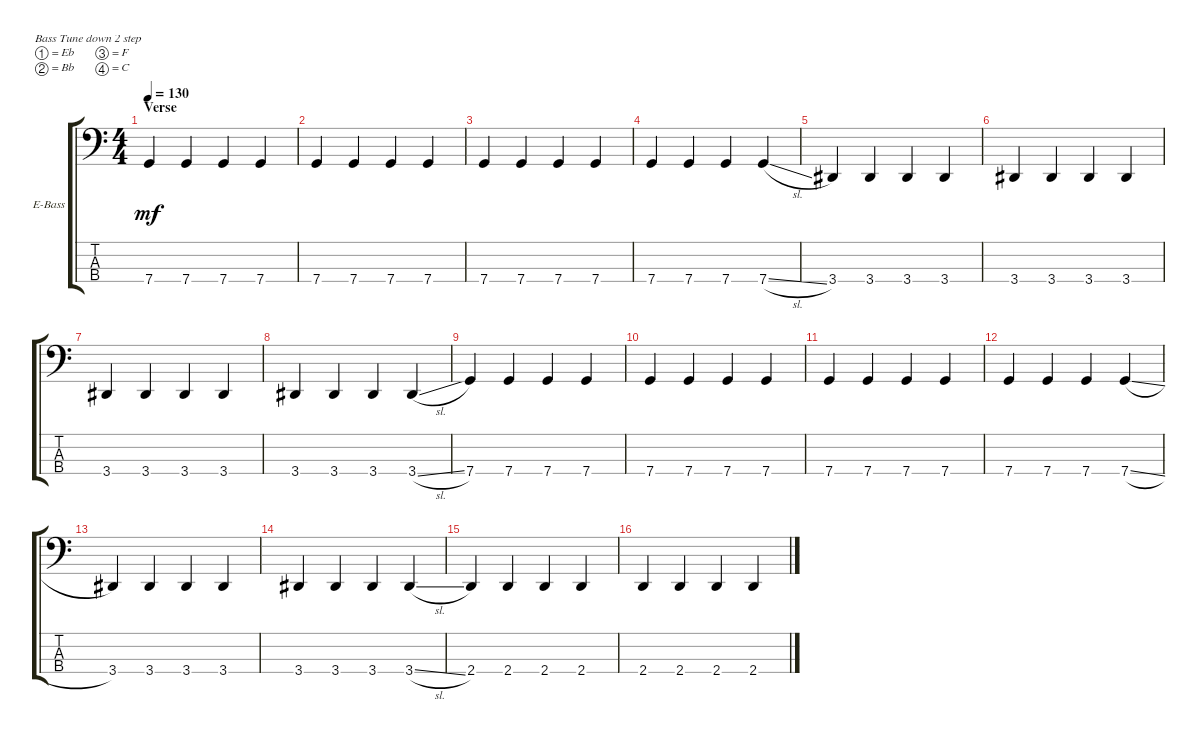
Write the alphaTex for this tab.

\defaultSystemsLayout 4
\bracketExtendMode groupsimilarinstruments
\firstSystemTrackNameOrientation horizontal
\otherSystemsTrackNameOrientation horizontal
\track ("Electric Bass" "E-Bass") {instrument electricbassfinger}
\staff {score tabs}
\tuning (Eb2 Bb1 F1 C1)
\ts (4 4)
\section ("" "Verse")
\tempo 130
\clef f4
\scale
0.333333
\ks c
7.4.4{dy mf} 7.4.4 7.4.4 7.4.4 |
\scale
0.333333 7.4.4 7.4.4 7.4.4 7.4.4 |
\scale
0.333333 7.4.4 7.4.4 7.4.4 7.4.4 |
\scale
0.333333 7.4.4 7.4.4 7.4.4 7.4{sl}.4 |
\scale
0.333333 3.4.4 3.4.4 3.4.4 3.4.4 |
\scale
0.333333 3.4.4 3.4.4 3.4.4 3.4.4 |
\scale
0.333333 3.4.4 3.4.4 3.4.4 3.4.4 |
\scale
0.333333 3.4.4 3.4.4 3.4.4 3.4{sl}.4 |
\scale
0.333333 7.4.4 7.4.4 7.4.4 7.4.4 |
\scale
0.333333 7.4.4 7.4.4 7.4.4 7.4.4 |
\scale
0.333333 7.4.4 7.4.4 7.4.4 7.4.4 |
\scale
0.333333 7.4.4 7.4.4 7.4.4 7.4{sl}.4 |
\scale
0.333333 3.4.4 3.4.4 3.4.4 3.4.4 |
\scale
0.333333 3.4.4 3.4.4 3.4.4 3.4{sl}.4 |
\scale
0.333333 2.4.4 2.4.4 2.4.4 2.4.4 |
\scale
0.333333 2.4.4 2.4.4 2.4.4 2.4{sl}.4
